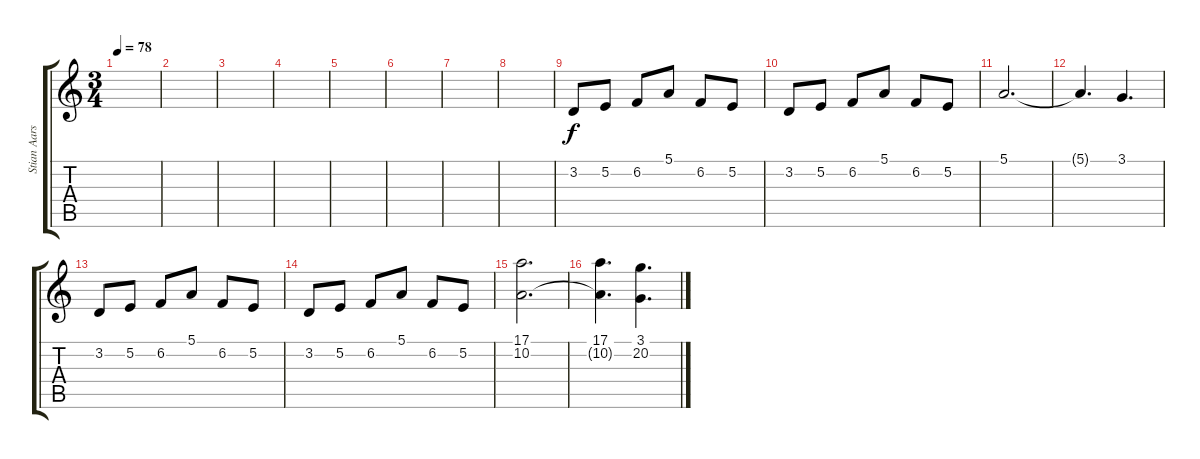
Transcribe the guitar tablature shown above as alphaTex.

\track ("Stian Aarstad II" "Stian Aars") {instrument pad7halo}
\staff {score tabs}
\tuning (E4 B3 G3 D3 A2 E2) {hide}
\ts (3 4)
\tempo 78
\clef g2
\ks c
|
|
|
|
|
|
|
|
3.2.8{volume 4 instrument choiraahs} 5.2.8 6.2.8 5.1.8 6.2.8 5.2.8 |
3.2.8 5.2.8 6.2.8 5.1.8 6.2.8 5.2.8 |
5.1.2{d} |
5.1{t}.4{d volume 5} 3.1.4{d} |
3.2.8{volume 4} 5.2.8 6.2.8 5.1.8 6.2.8 5.2.8 |
3.2.8 5.2.8 6.2.8 5.1.8 6.2.8 5.2.8 |
(17.1 10.2).2{d} |
(17.1 10.2{t}).4{d volume 5} (3.1 20.2).4{d}
